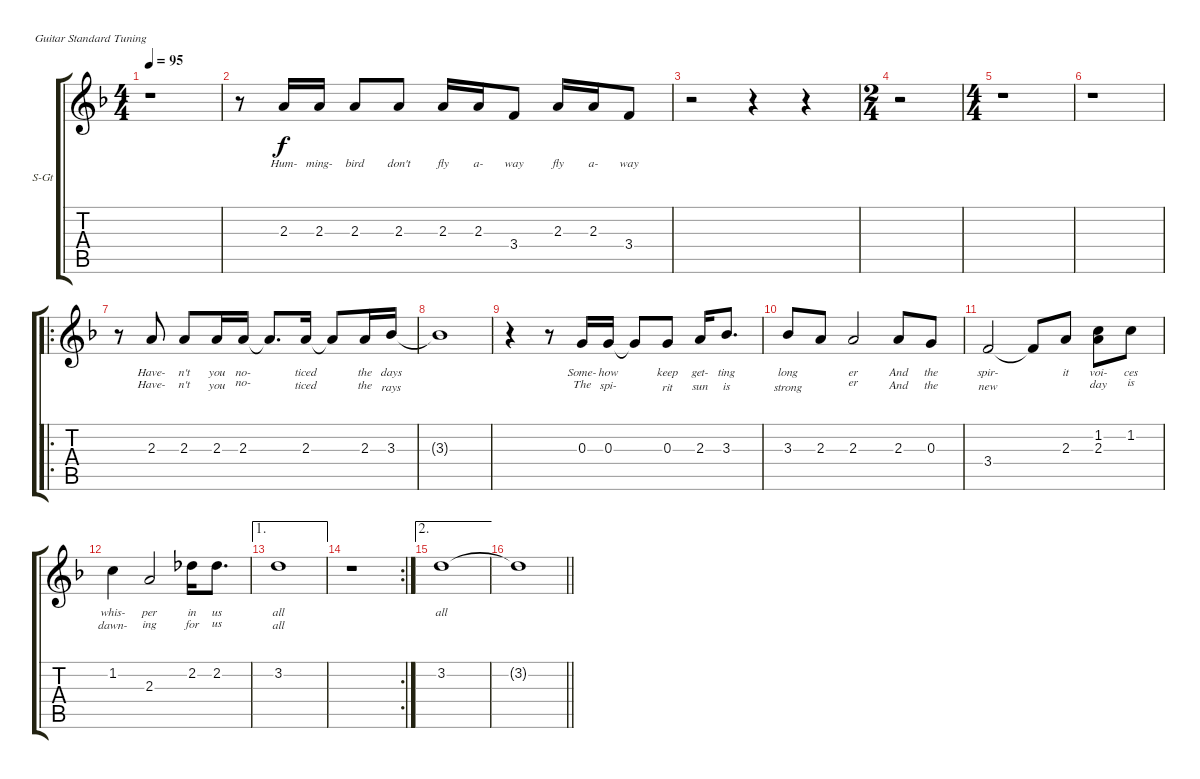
\bracketExtendMode groupsimilarinstruments
\firstSystemTrackNameOrientation horizontal
\otherSystemsTrackNameOrientation horizontal
\track ("Vocal" "S-Gt") {instrument voiceoohs}
\staff {score tabs}
\tuning (E4 B3 G3 D3 A2 E2)
\displaytranspose 12
\ts (4 4)
\tempo 95
\clef g2
\ks f
r.1{dy f} |
r.8 2.3.16{lyrics (0 "Hum-") lyrics (1 " ") lyrics (2 "") lyrics (3 "") lyrics (4 "")} 2.3.16{lyrics (0 "ming-") lyrics (1 " ") lyrics (2 "") lyrics (3 "") lyrics (4 "")} 2.3.8{lyrics (0 "bird") lyrics (1 " ") lyrics (2 "") lyrics (3 "") lyrics (4 "")} 2.3.8{lyrics (0 "don't") lyrics (1 " ") lyrics (2 "") lyrics (3 "") lyrics (4 "")} 2.3.16{lyrics (0 "fly") lyrics (1 " ") lyrics (2 "") lyrics (3 "") lyrics (4 "")} 2.3.16{lyrics (0 "a-") lyrics (1 " ") lyrics (2 "") lyrics (3 "") lyrics (4 "")} 3.4.8{lyrics (0 "way") lyrics (1 " ") lyrics (2 "") lyrics (3 "") lyrics (4 "")} 2.3.16{lyrics (0 "fly") lyrics (1 " ") lyrics (2 "") lyrics (3 "") lyrics (4 "")} 2.3.16{lyrics (0 "a-") lyrics (1 " ") lyrics (2 "") lyrics (3 "") lyrics (4 "")} 3.4.8{lyrics (0 "way") lyrics (1 "") lyrics (2 "") lyrics (3 "") lyrics (4 "")} |
r.2 r.4 r.4 |
\ts (2 4)
\beaming (8 2 2)
r.2 |
\ts (4 4)
\beaming (8 2 2 2 2)
r.1 |
r.1 |
\ro
r.8 2.3.8{lyrics (0 "Have-") lyrics (1 "Have-") lyrics (2 "") lyrics (3 "") lyrics (4 "")} 2.3.8{lyrics (0 "n't") lyrics (1 "n't") lyrics (2 "") lyrics (3 "") lyrics (4 "")} 2.3.16{lyrics (0 "you") lyrics (1 "you") lyrics (2 "") lyrics (3 "") lyrics (4 "")} 2.3.16{lyrics (0 "no-") lyrics (1 "no-") lyrics (2 "") lyrics (3 "") lyrics (4 "")} 2.3{t}.8{d} 2.3.16{lyrics (0 "ticed") lyrics (1 "ticed") lyrics (2 "") lyrics (3 "") lyrics (4 "")} 2.3{t}.8 2.3.16{lyrics (0 "the") lyrics (1 "the") lyrics (2 "") lyrics (3 "") lyrics (4 "")} 3.3.16{lyrics (0 "days") lyrics (1 "rays") lyrics (2 "") lyrics (3 "") lyrics (4 "")} |
3.3{t}.1 |
r.4 r.8 0.3.16{lyrics (0 "Some-") lyrics (1 "The") lyrics (2 "") lyrics (3 "") lyrics (4 "")} 0.3.16{lyrics (0 "how") lyrics (1 "spi-") lyrics (2 "") lyrics (3 "") lyrics (4 "")} 0.3{t}.8 0.3.8{lyrics (0 "keep") lyrics (1 "rit") lyrics (2 "") lyrics (3 "") lyrics (4 "")} 2.3.16{lyrics (0 "get-") lyrics (1 "sun") lyrics (2 "") lyrics (3 "") lyrics (4 "")} 3.3.8{d lyrics (0 "ting") lyrics (1 "is") lyrics (2 "") lyrics (3 "") lyrics (4 "")} |
3.3.8{lyrics (0 "long") lyrics (1 "strong") lyrics (2 "") lyrics (3 "") lyrics (4 "")} 2.3.8{lyrics (0 "") lyrics (1 "") lyrics (2 "") lyrics (3 "") lyrics (4 "")} 2.3.2{lyrics (0 "er") lyrics (1 "er") lyrics (2 "") lyrics (3 "") lyrics (4 "")} 2.3.8{lyrics (0 "And") lyrics (1 "And") lyrics (2 "") lyrics (3 "") lyrics (4 "")} 0.3.8{lyrics (0 "the") lyrics (1 "the") lyrics (2 "") lyrics (3 "") lyrics (4 "")} |
3.4.2{lyrics (0 "spir-") lyrics (1 "new") lyrics (2 "") lyrics (3 "") lyrics (4 "")} 3.4{t}.8 2.3.8{lyrics (0 "it") lyrics (1 " ") lyrics (2 "") lyrics (3 "") lyrics (4 "")} (1.2 2.3).8{lyrics (0 "voi-") lyrics (1 "day") lyrics (2 "") lyrics (3 "") lyrics (4 "")} 1.2.8{lyrics (0 "ces") lyrics (1 "is") lyrics (2 "") lyrics (3 "") lyrics (4 "")} |
1.2.4{lyrics (0 "whis-") lyrics (1 "dawn-") lyrics (2 "") lyrics (3 "") lyrics (4 "")} 2.3.2{lyrics (0 "per") lyrics (1 "ing") lyrics (2 "") lyrics (3 "") lyrics (4 "")} 2.2.16{lyrics (0 "in") lyrics (1 "for") lyrics (2 "") lyrics (3 "") lyrics (4 "")} 2.2.8{d lyrics (0 "us") lyrics (1 "us") lyrics (2 "") lyrics (3 "") lyrics (4 "")} |
\ae 1
3.2.1{lyrics (0 "all") lyrics (1 "all") lyrics (2 "") lyrics (3 "") lyrics (4 "")} |
\rc 2
r.1 |
\ae 2
3.2.1{lyrics (0 "all") lyrics (1 "") lyrics (2 "") lyrics (3 "") lyrics (4 "")} |
\barLineRight lightlight
3.2{t}.1
